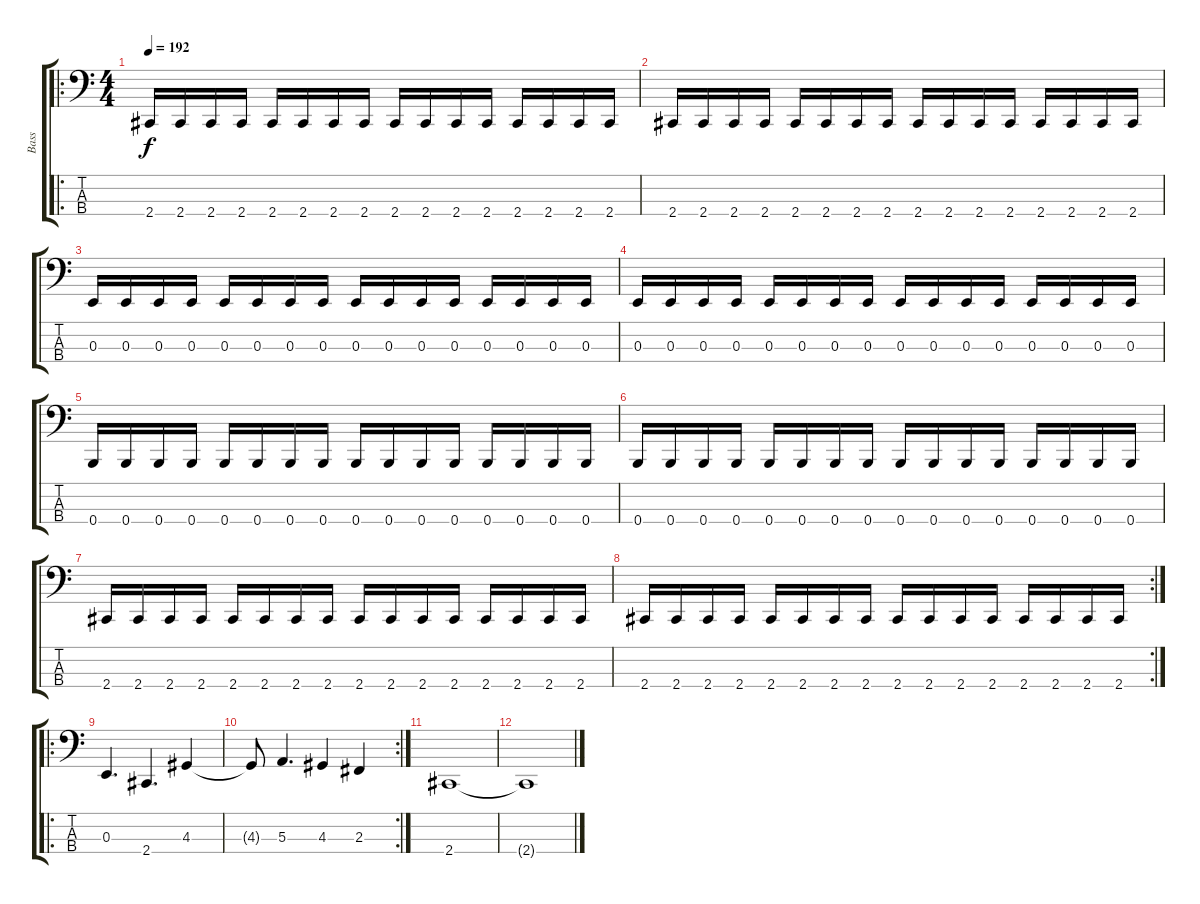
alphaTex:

\track ("Bass" "Bass") {instrument electricbassfinger}
\staff {score tabs}
\tuning (D2 A1 E1 B0) {hide}
\ro
\ts (4 4)
\tempo 192
\clef f4
\ks c
2.4.16{dy f} 2.4.16 2.4.16 2.4.16 2.4.16 2.4.16 2.4.16 2.4.16 2.4.16 2.4.16 2.4.16 2.4.16 2.4.16 2.4.16 2.4.16 2.4.16 |
2.4.16 2.4.16 2.4.16 2.4.16 2.4.16 2.4.16 2.4.16 2.4.16 2.4.16 2.4.16 2.4.16 2.4.16 2.4.16 2.4.16 2.4.16 2.4.16 |
0.3.16 0.3.16 0.3.16 0.3.16 0.3.16 0.3.16 0.3.16 0.3.16 0.3.16 0.3.16 0.3.16 0.3.16 0.3.16 0.3.16 0.3.16 0.3.16 |
0.3.16 0.3.16 0.3.16 0.3.16 0.3.16 0.3.16 0.3.16 0.3.16 0.3.16 0.3.16 0.3.16 0.3.16 0.3.16 0.3.16 0.3.16 0.3.16 |
0.4.16 0.4.16 0.4.16 0.4.16 0.4.16 0.4.16 0.4.16 0.4.16 0.4.16 0.4.16 0.4.16 0.4.16 0.4.16 0.4.16 0.4.16 0.4.16 |
0.4.16 0.4.16 0.4.16 0.4.16 0.4.16 0.4.16 0.4.16 0.4.16 0.4.16 0.4.16 0.4.16 0.4.16 0.4.16 0.4.16 0.4.16 0.4.16 |
2.4.16 2.4.16 2.4.16 2.4.16 2.4.16 2.4.16 2.4.16 2.4.16 2.4.16 2.4.16 2.4.16 2.4.16 2.4.16 2.4.16 2.4.16 2.4.16 |
\rc 2
2.4.16 2.4.16 2.4.16 2.4.16 2.4.16 2.4.16 2.4.16 2.4.16 2.4.16 2.4.16 2.4.16 2.4.16 2.4.16 2.4.16 2.4.16 2.4.16 |
\ro
0.3.4{d} 2.4.4{d} 4.3.4 |
\rc 2
4.3{t}.8 5.3.4{d} 4.3.4 2.3.4 |
2.4.1 |
2.4{t}.1
